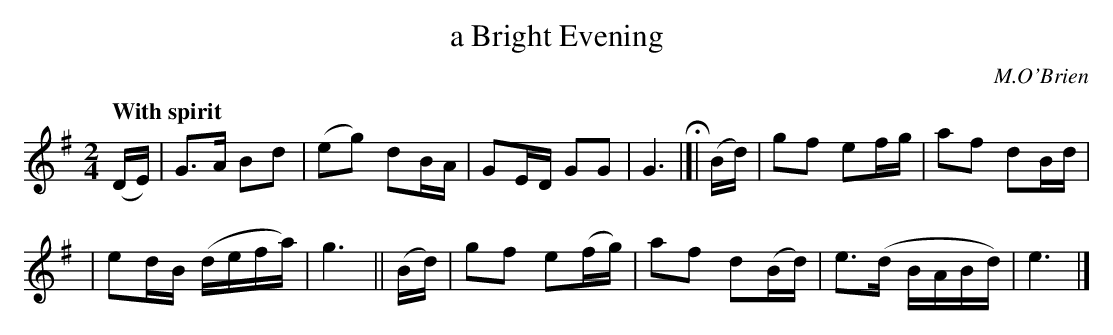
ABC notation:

X:1
T: a Bright Evening
O: M.O'Brien
Q: "With spirit"
M: 2/4
L: 1/8
K: G
(D/E/) | G>A Bd | (eg) dB/A/ | GE/D/ GG | G3 H|]| (B/d/) | gf ef/g/ | af dB/d/ |
| ed/B/ (d/e/f/a/) | g3 || (B/d/) | gf e(f/g/) | af d(B/d/) | e>(d B/A/B/d/) | e3 |]
